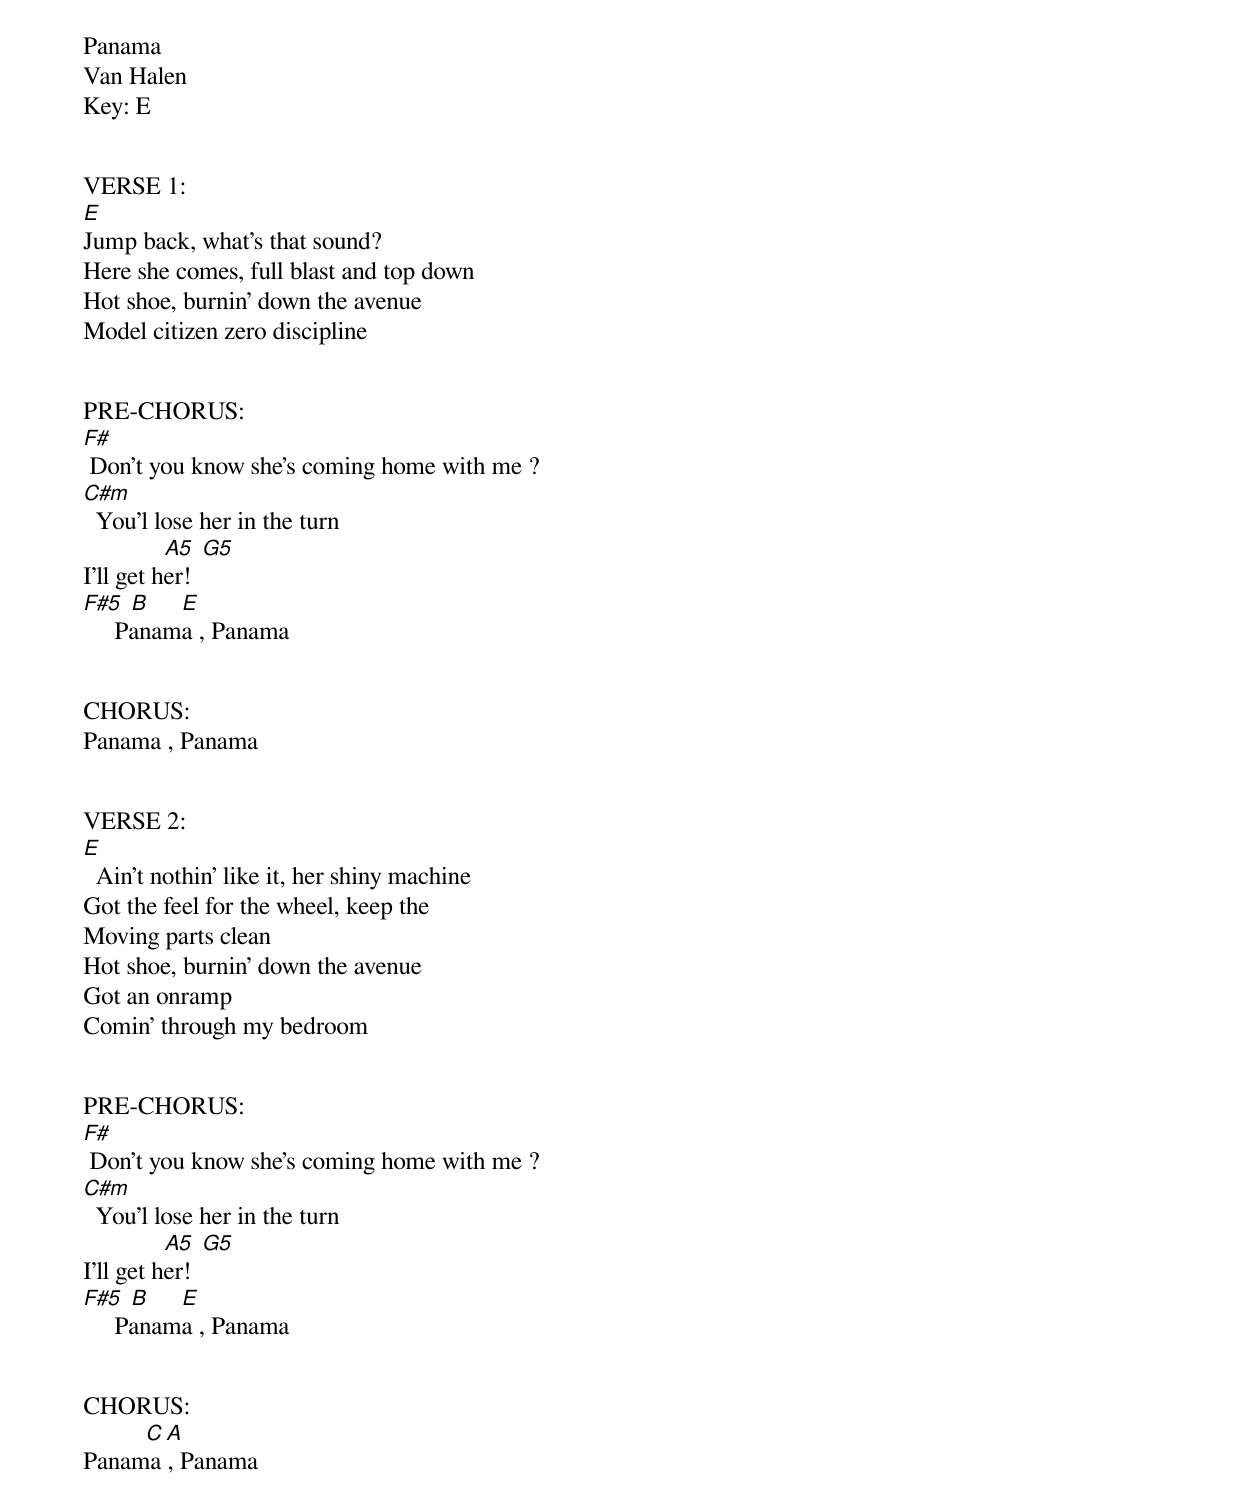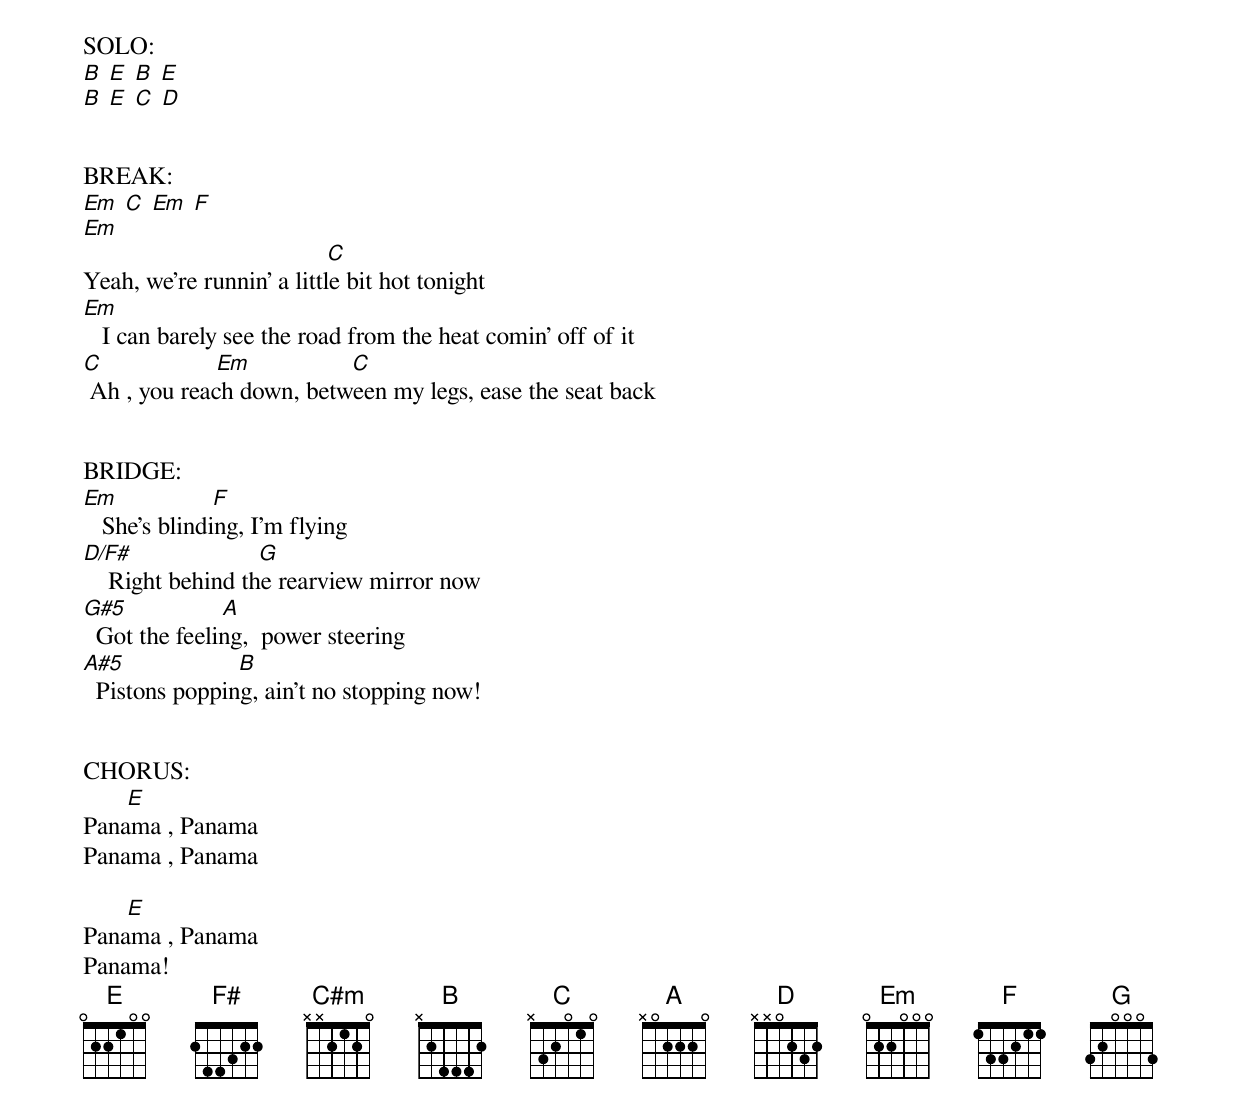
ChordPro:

Panama
Van Halen
Key: E


VERSE 1:
[E]
Jump back, what's that sound?
Here she comes, full blast and top down
Hot shoe, burnin' down the avenue
Model citizen zero discipline


PRE-CHORUS:
[F#]
 Don't you know she's coming home with me ?
[C#m]
  You'l lose her in the turn
             [A5] [G5]
I'll get her!
[F#5] [B]     [E]
     Panama , Panama


CHORUS:
Panama , Panama


VERSE 2:
[E]
  Ain't nothin' like it, her shiny machine
Got the feel for the wheel, keep the
Moving parts clean
Hot shoe, burnin' down the avenue
Got an onramp
Comin' through my bedroom


PRE-CHORUS:
[F#]
 Don't you know she's coming home with me ?
[C#m]
  You'l lose her in the turn
             [A5] [G5]
I'll get her!
[F#5] [B]     [E]
     Panama , Panama


CHORUS:
          [C][A]
Panama , Panama


SOLO:
[B] [E] [B] [E]
[B] [E] [C] [D]


BREAK:
[Em] [C] [Em] [F]
[Em]
                                       [C]
Yeah, we're runnin' a little bit hot tonight
[Em]
   I can barely see the road from the heat comin' off of it
[C]                  [Em]                [C]
 Ah , you reach down, between my legs, ease the seat back


BRIDGE:
[Em]               [F]
   She's blinding, I'm flying
[D/F#]                    [G]
    Right behind the rearview mirror now
[G#5]               [A]
  Got the feeling,  power steering
[A#5]                  [B]
  Pistons popping, ain't no stopping now!


CHORUS:
       [E]
Panama , Panama
Panama , Panama

       [E]
Panama , Panama
Panama!
